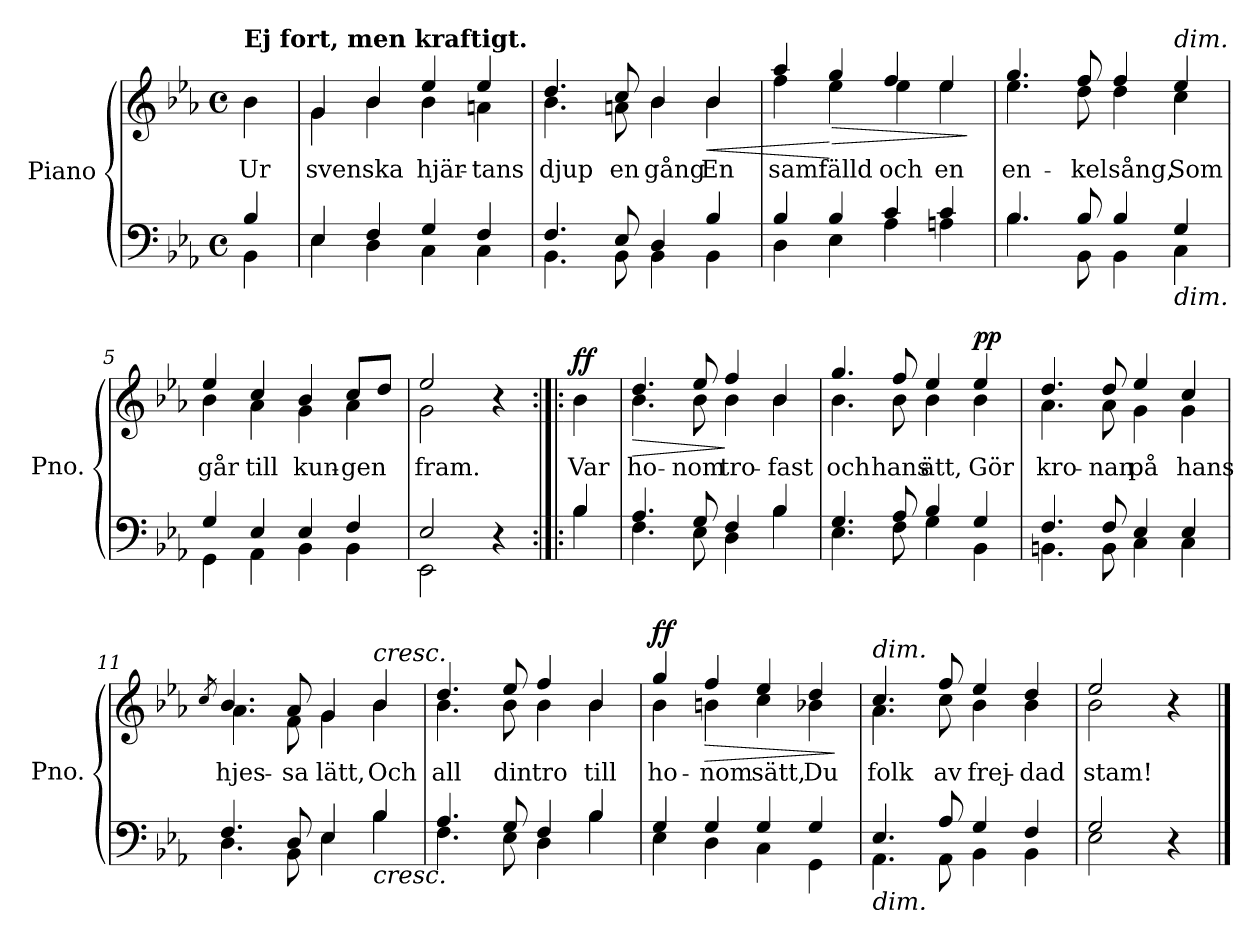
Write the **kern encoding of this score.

**kern	**kern	**text	**dynam
*part1	*part1	*part1	*part1
*staff2	*staff1	*staff1	*staff1/2
*I"Piano	*	*	*
*I'Pno.	*	*	*
*clefF4	*clefG2	*	*
*k[b-e-a-]	*k[b-e-a-]	*	*
*M4/4	*M4/4	*	*
*met(c)	*met(c)	*	*
=	=	=	=
*^	*	*	*
!	!	!LO:TX:a:B:t=Ej fort, men kraftigt.	!	!
!	!	!	!	!LO:DY:b=2
!	!	!	!	!LO:DY:n=1:a
4B-/	4BB-\	4b-\	Ur	mf mf
=1	=1	=1	=1	=1
*	*	*^	*	*
4E-/	4E-\	4g/	4g\	svenska	.
4F/	4D\	4b-/	4b-\	.	.
4G/	4C\	4ee-/	4b-\	hjär-	.
4F/	4C\	4ee-/	4an\	-tans	.
=2	=2	=2	=2	=2	=2
4.F/	4.BB-\	4.dd/	4.b-\	djup	.
8E-/	8BB-\	8cc/	8an\	en	.
4D/	4BB-\	4b-/	4b-\	gång	.
!	!	!	!	!	!LO:HP:b
4B-/	4BB-\	4b-/	4b-\	En	<
=3	=3	=3	=3	=3	=3
4B-/	4D\	4aa-/	4ff\	samfälld	.
!	!	!	!	!	!LO:HP:n=1:b
4B-/	4E-\	4gg/	4ee-\	.	[ >
4c/	4A-\	4ff/	4ee-\	och	.
4c/	4An\	4ee-/	4ee-\	en	.
*v	*v	*	*	*	*
*	*v	*v	*	*
.	.	.	]
=4	=4	=4	=4
*^	*^	*	*
4.B-/	4.B-\	4.gg/	4.ee-\	en-	.
8B-/	8BB-\	8ff/	8dd\	-kel	.
4B-/	4BB-\	4ff/	4dd\	sång,	.
!	!	!LO:TX:a:i:t=dim.	!	!	!
!LO:TX:b:i:t=dim.	!	!	!	!	!
4G/	4C\	4ee-/	4cc\	Som	.
!!LO:LB:g=z	!!
=5	=5	=5	=5	=5	=5
4G/	4GG\	4ee-/	4b-\	går	.
4E-/	4AA-\	4cc/	4a-\	till	.
4E-/	4BB-\	4b-/	4g\	kun-	.
4F/	4BB-\	8cc/L	4a-\	-gen	.
.	.	8dd/J	.	.	.
=6	=6	=6	=6	=6	=6
2E-/	2EE-\	2ee-/	2g\	fram.	.
4r	4ryy	4r	4ryy	.	.
=7:|!|:	=7:|!|:	=7:|!|:	=7:|!|:	=7:|!|:	=7:|!|:
!	!	!	!	!	!LO:DY:b=2
!	!	!	!	!	!LO:DY:n=1:a
*	*	*v	*v	*	*
4B-/	4B-\	4b-\	Var	f f
=8	=8	=8	=8	=8
!	!	!	!	!LO:HP:b
*	*	*^	*	*
4.A-/	4.F\	4.dd/	4.b-\	ho-	>
8G/	8E-\	8ee-/	8b-\	-nom	.
4F/	4D\	4ff/	4b-\	tro-	]
4B-/	4B-\	4b-/	4b-\	-fast	.
=9	=9	=9	=9	=9	=9
4.G/	4.E-\	4.gg/	4.b-\	och	.
8A-/	8F\	8ff/	8b-\	hans	.
4B-/	4G\	4ee-/	4b-\	ätt,	.
!	!	!	!	!	!LO:DY:b=2
!	!	!	!	!	!LO:DY:n=1:a
4G/	4BB-\	4ee-/	4b-\	Gör	p p
=10	=10	=10	=10	=10	=10
4.F/	4.BBn\	4.dd/	4.a-\	kro-	.
8F/	8BB\	8dd/	8a-\	-nan	.
4E-/	4C\	4ee-/	4g\	på	.
4E-/	4C\	4cc/	4g\	hans	.
!!LO:LB:g=z	!!
=11	=11	=11	=11	=11	=11
.	.	8qcc/	.	.	.
4.F/	4.D\	4.b-/	4.a-\	hjes-	.
8D/	8BB-\	8a-/	8f\	-sa	.
4E-/	4E-\	4g/	4g\	lätt,	.
!	!	!LO:TX:a:i:t=cresc.	!	!	!
!LO:TX:b:i:t=cresc.	!	!	!	!	!
4B-/	4B-\	4b-/	4b-\	Och	.
=12	=12	=12	=12	=12	=12
4.A-/	4.F\	4.dd/	4.b-\	all	.
8G/	8E-\	8ee-/	8b-\	din	.
4F/	4D\	4ff/	4b-\	tro	.
4B-/	4B-\	4b-/	4b-\	till	.
=13	=13	=13	=13	=13	=13
!	!	!	!	!	!LO:DY:b=2
!	!	!	!	!	!LO:DY:n=1:a
4G/	4E-\	4gg/	4b-\	ho-	f f
!	!	!	!	!	!LO:HP:b
4G/	4D\	4ff/	4bn\	-nom	>
4G/	4C\	4ee-/	4cc\	sätt,	.
4G/	4GG\	4dd/	4b-X\	Du	.
*v	*v	*	*	*	*
*	*v	*v	*	*
.	.	.	]
=14	=14	=14	=14
*^	*^	*	*
!	!	!LO:TX:a:i:t=dim.	!	!	!
!LO:TX:b:i:t=dim.	!	!	!	!	!
4.E-/	4.AA-\	4.cc/	4.a-\	folk	.
8A-/	8AA-\	8ff/	8cc\	av	.
4G/	4BB-\	4ee-/	4b-\	frej-	.
4F/	4BB-\	4dd/	4b-\	-dad	.
=15	=15	=15	=15	=15	=15
2G/	2E-\	2ee-/	2b-\	stam!	.
4r	4ryy	4r	4ryy	.	.
*v	*v	*	*	*	*
*	*v	*v	*	*
==	==	==	==
*-	*-	*-	*-
